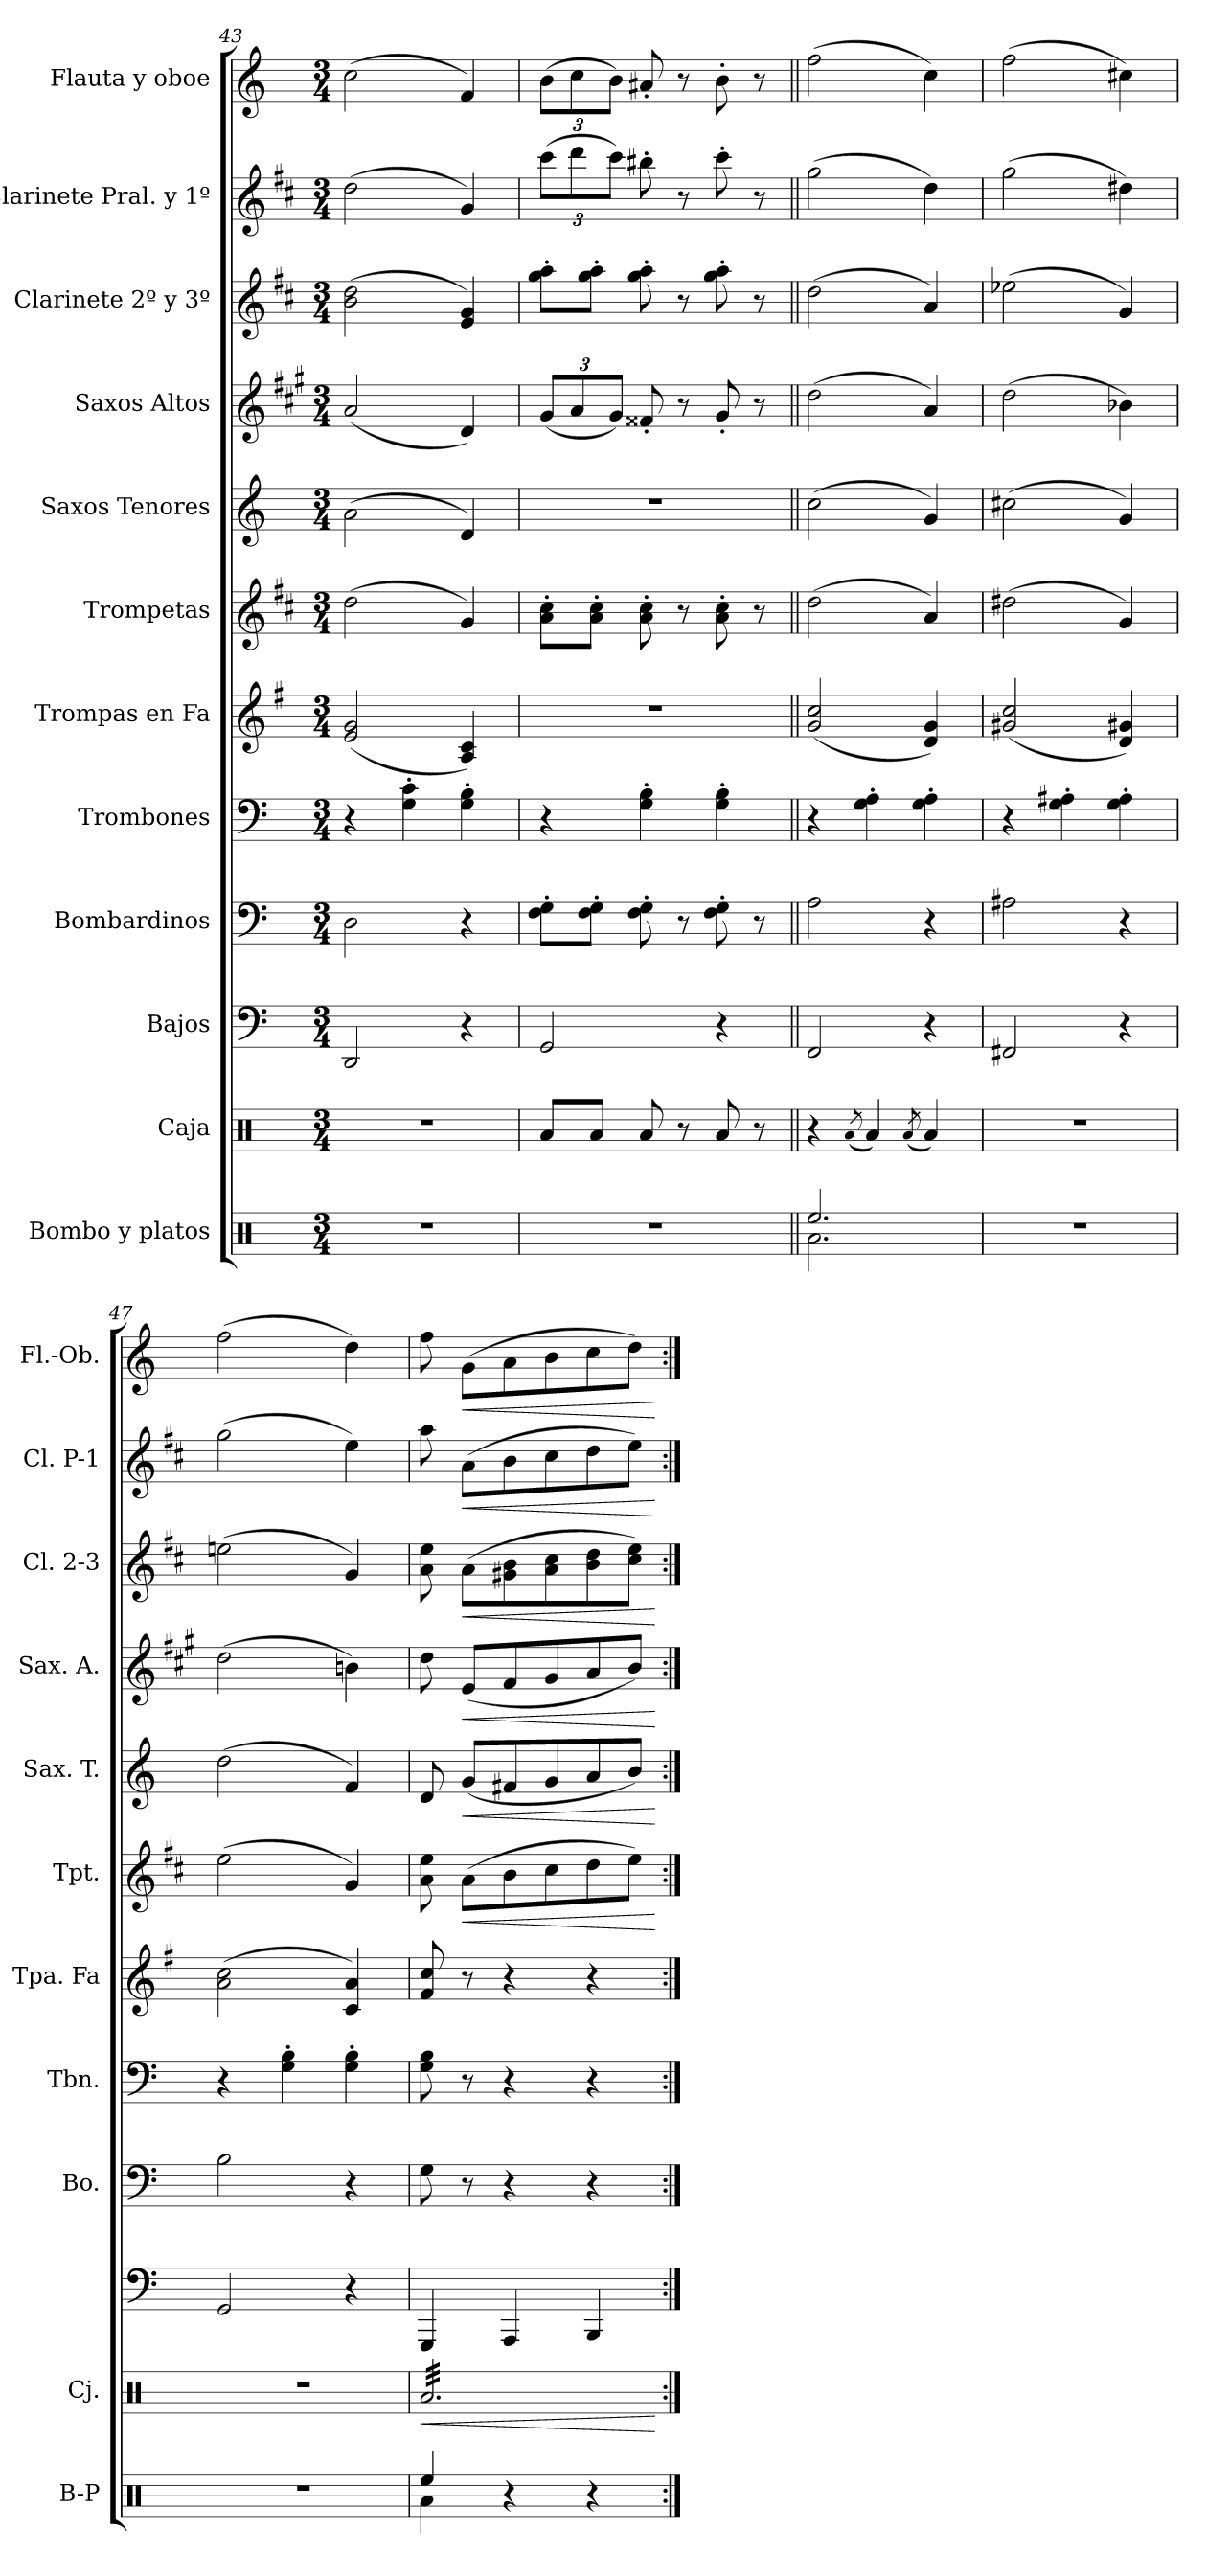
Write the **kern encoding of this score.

**kern	**kern	**dynam	**kern	**kern	**kern	**kern	**kern	**dynam	**kern	**dynam	**kern	**dynam	**kern	**dynam	**kern	**dynam	**kern	**dynam
*part12	*part11	*part11	*part10	*part9	*part8	*part7	*part6	*part6	*part5	*part5	*part4	*part4	*part3	*part3	*part2	*part2	*part1	*part1
*staff12	*staff11	*staff11	*staff10	*staff9	*staff8	*staff7	*staff6	*staff6	*staff5	*staff5	*staff4	*staff4	*staff3	*staff3	*staff2	*staff2	*staff1	*staff1
*I"Bombo y platos	*I"Caja	*	*I"Bajos	*I"Bombardinos	*I"Trombones	*I"Trompas en Fa	*I"Trompetas	*	*I"Saxos Tenores	*	*I"Saxos Altos	*	*I"Clarinete 2º y 3º	*	*I"Clarinete Pral. y 1º	*	*I"Flauta y oboe	*
*I'B-P	*I'Cj.	*	*	*I'Bo.	*I'Tbn.	*I'Tpa. Fa	*I'Tpt.	*	*I'Sax. T.	*	*I'Sax. A.	*	*I'Cl. 2-3	*	*I'Cl. P-1	*	*I'Fl.-Ob.	*
*clefX	*clefX	*	*clefF4	*clefF4	*clefF4	*clefG2	*clefG2	*	*clefG2	*	*clefG2	*	*clefG2	*	*clefG2	*	*clefG2	*
*	*	*	*	*	*	*ITrd4c7	*ITrd1c2	*	*ITrd8c14	*	*ITrd5c9	*	*ITrd1c2	*	*ITrd1c2	*	*	*
*k[]	*k[]	*	*k[]	*k[]	*k[]	*k[]	*k[]	*	*k[]	*	*k[]	*	*k[]	*	*k[]	*	*k[]	*
*M3/4	*M3/4	*	*M3/4	*M3/4	*M3/4	*M3/4	*M3/4	*	*M3/4	*	*M3/4	*	*M3/4	*	*M3/4	*	*M3/4	*
=43	=43	=43	=43	=43	=43	=43	=43	=43	=43	=43	=43	=43	=43	=43	=43	=43	=43	=43
2.r	2.r	.	2DD/	2D\	4r	(<2A/ 2c/	(>2cc\	.	(>2A\	.	(<2c/	.	(>2a\ 2cc\	.	(>2cc\	.	(>2cc\	.
.	.	.	.	.	4G\' 4c\'	.	.	.	.	.	.	.	.	.	.	.	.	.
.	.	.	4r	4r	4G\' 4B\'	4D/ 4F/)	4f/)	.	4D/)	.	4F/)	.	4d/ 4f/)	.	4f/)	.	4f/)	.
=44	=44	=44	=44	=44	=44	=44	=44	=44	=44	=44	=44	=44	=44	=44	=44	=44	=44	=44
*	*	*	*	*	*	*	*	*	*	*	*Xbrackettup	*	*	*	*Xbrackettup	*	*Xbrackettup	*
2.r	8Ra/L	.	2GG/	8F\' 8G\'L	4r	2.r	8g\' 8b\'L	.	2.r	.	(<12B/L	.	8ff\' 8gg\'L	.	(>12bb\L	.	(>12b\L	.
.	.	.	.	.	.	.	.	.	.	.	12c/	.	.	.	12ccc\	.	12cc\	.
.	8Ra/J	.	.	8F\' 8G\'J	.	.	8g\' 8b\'J	.	.	.	.	.	8ff\' 8gg\'J	.	.	.	.	.
.	.	.	.	.	.	.	.	.	.	.	12B/J)	.	.	.	12bb\J)	.	12b\J)	.
.	8Ra/	.	.	8F\' 8G\'	4G\' 4B\'	.	8g\' 8b\'	.	.	.	8A#X'/	.	8ff\' 8gg\'	.	8aa#X'\	.	8a#X'/	.
.	8r	.	.	8r	.	.	8r	.	.	.	8r	.	8r	.	8r	.	8r	.
.	8Ra/	.	4r	8F\' 8G\'	4G\' 4B\'	.	8g\' 8b\'	.	.	.	8B'/	.	8ff\' 8gg\'	.	8bb'\	.	8b'\	.
.	8r	.	.	8r	.	.	8r	.	.	.	8r	.	8r	.	8r	.	8r	.
!!LO:PB:g=z
=45||	=45||	=45||	=45||	=45||	=45||	=45||	=45||	=45||	=45||	=45||	=45||	=45||	=45||	=45||	=45||	=45||	=45||	=45||
*^	*	*	*	*	*	*	*	*	*	*	*	*	*	*	*	*	*	*
2.Ree/	2.Ra\	4r	.	2FF/	2A\	4r	(<2c/ 2f/	(>2cc\	.	(>2c\	.	(>2f\	.	(>2cc\	.	(>2ff\	.	(>2ff\	.
.	.	(<8qRa/	.	.	.	.	.	.	.	.	.	.	.	.	.	.	.	.	.
.	.	4Ra/)	.	.	.	4G\' 4A\'	.	.	.	.	.	.	.	.	.	.	.	.	.
.	.	(<8qRa/	.	.	.	.	.	.	.	.	.	.	.	.	.	.	.	.	.
.	.	4Ra/)	.	4r	4r	4G\' 4A\'	4G/ 4c/)	4g/)	.	4G/)	.	4c/)	.	4g/)	.	4cc\)	.	4cc\)	.
*v	*v	*	*	*	*	*	*	*	*	*	*	*	*	*	*	*	*	*	*
=46	=46	=46	=46	=46	=46	=46	=46	=46	=46	=46	=46	=46	=46	=46	=46	=46	=46	=46
2.r	2.r	.	2FF#X/	2A#X\	4r	(<2c#X/ 2f/	(>2cc#X\	.	(>2c#X\	.	(>2f\	.	(>2dd-X\	.	(>2ff\	.	(>2ff\	.
.	.	.	.	.	4G\' 4A#X\'	.	.	.	.	.	.	.	.	.	.	.	.	.
.	.	.	4r	4r	4G\' 4A#\'	4G/ 4c#X/)	4f/)	.	4G/)	.	4d-X\)	.	4f/)	.	4cc#X\)	.	4cc#X\)	.
=47	=47	=47	=47	=47	=47	=47	=47	=47	=47	=47	=47	=47	=47	=47	=47	=47	=47	=47
2.r	2.r	.	2GG/	2B\	4r	(>2d\ 2f\	(>2dd\	.	(>2d\	.	(>2f\	.	(>2ddn\	.	(>2ff\	.	(>2ff\	.
.	.	.	.	.	4G\' 4B\'	.	.	.	.	.	.	.	.	.	.	.	.	.
.	.	.	4r	4r	4G\' 4B\'	4F/ 4d/)	4f/)	.	4F/)	.	4dn\)	.	4f/)	.	4dd\)	.	4dd\)	.
=48	=48	=48	=48	=48	=48	=48	=48	=48	=48	=48	=48	=48	=48	=48	=48	=48	=48	=48
*^	*	*	*	*	*	*	*	*	*	*	*	*	*	*	*	*	*	*
!	!	!	!LO:HP:b	!	!	!	!	!	!	!	!	!	!	!	!	!	!	!	!
*	*	*tremolo	*	*	*	*	*	*	*	*	*	*	*	*	*	*	*	*	*
4Ree/	4Ra\	32Ra/LLL	<	4GGG/	8G\	8G\ 8B\	8B/ 8f/	8g\ 8dd\	.	8D/	.	8f\	.	8g\ 8dd\	.	8gg\	.	8ff\	.
.	.	32Ra/	.	.	.	.	.	.	.	.	.	.	.	.	.	.	.	.	.
.	.	32Ra/	.	.	.	.	.	.	.	.	.	.	.	.	.	.	.	.	.
.	.	32Ra/	.	.	.	.	.	.	.	.	.	.	.	.	.	.	.	.	.
!	!	!	!	!	!	!	!	!	!LO:HP:b	!	!LO:HP:b	!	!LO:HP:b	!	!LO:HP:b	!	!LO:HP:b	!	!LO:HP:b
.	.	32Ra/	.	.	8r	8r	8r	(>8g\L	<	(<8G/L	<	(<8G/L	<	(>8g\L	<	(>8g\L	<	(>8g\L	<
.	.	32Ra/	.	.	.	.	.	.	.	.	.	.	.	.	.	.	.	.	.
.	.	32Ra/	.	.	.	.	.	.	.	.	.	.	.	.	.	.	.	.	.
.	.	32Ra/	.	.	.	.	.	.	.	.	.	.	.	.	.	.	.	.	.
4r	2ryy	32Ra/	.	4AAA/	4r	4r	4r	8a\	.	8F#X/	.	8A/	.	8f#X\ 8a\	.	8a\	.	8a\	.
.	.	32Ra/	.	.	.	.	.	.	.	.	.	.	.	.	.	.	.	.	.
.	.	32Ra/	.	.	.	.	.	.	.	.	.	.	.	.	.	.	.	.	.
.	.	32Ra/	.	.	.	.	.	.	.	.	.	.	.	.	.	.	.	.	.
.	.	32Ra/	.	.	.	.	.	8b\	.	8G/	.	8B/	.	8g\ 8b\	.	8b\	.	8b\	.
.	.	32Ra/	.	.	.	.	.	.	.	.	.	.	.	.	.	.	.	.	.
.	.	32Ra/	.	.	.	.	.	.	.	.	.	.	.	.	.	.	.	.	.
.	.	32Ra/	.	.	.	.	.	.	.	.	.	.	.	.	.	.	.	.	.
4r	.	32Ra/	.	4BBB/	4r	4r	4r	8cc\	.	8A/	.	8c/	.	8a\ 8cc\	.	8cc\	.	8cc\	.
.	.	32Ra/	.	.	.	.	.	.	.	.	.	.	.	.	.	.	.	.	.
.	.	32Ra/	.	.	.	.	.	.	.	.	.	.	.	.	.	.	.	.	.
.	.	32Ra/	.	.	.	.	.	.	.	.	.	.	.	.	.	.	.	.	.
.	.	32Ra/	.	.	.	.	.	8dd\J)	.	8B/J)	.	8d/J)	.	8b\ 8dd\J)	.	8dd\J)	.	8dd\J)	.
.	.	32Ra/	.	.	.	.	.	.	.	.	.	.	.	.	.	.	.	.	.
.	.	32Ra/	.	.	.	.	.	.	.	.	.	.	.	.	.	.	.	.	.
.	.	32Ra/JJJ	.	.	.	.	.	.	.	.	.	.	.	.	.	.	.	.	.
*	*	*Xtremolo	*	*	*	*	*	*	*	*	*	*	*	*	*	*	*	*	*
*v	*v	*	*	*	*	*	*	*	*	*	*	*	*	*	*	*	*	*	*
.	.	[	.	.	.	.	.	[	.	[	.	[	.	[	.	[	.	[
=:|!	=:|!	=:|!	=:|!	=:|!	=:|!	=:|!	=:|!	=:|!	=:|!	=:|!	=:|!	=:|!	=:|!	=:|!	=:|!	=:|!	=:|!	=:|!
*-	*-	*-	*-	*-	*-	*-	*-	*-	*-	*-	*-	*-	*-	*-	*-	*-	*-	*-
